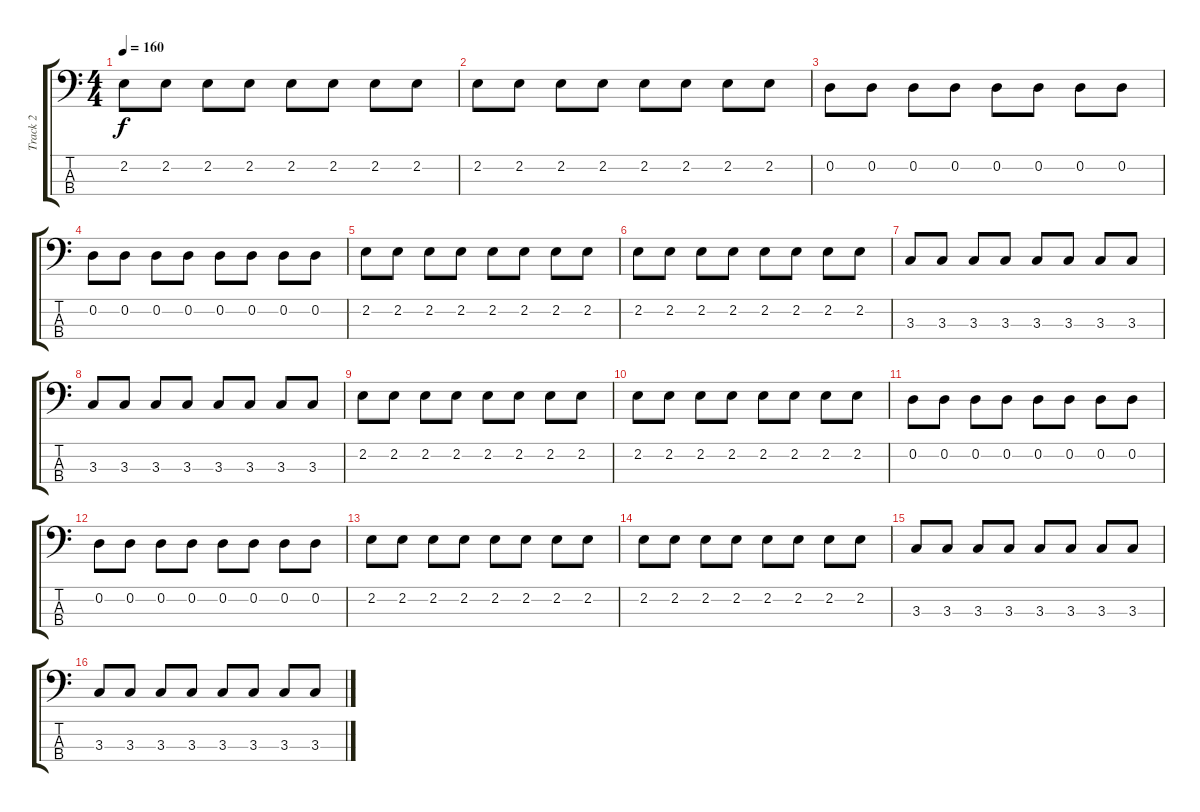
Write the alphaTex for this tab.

\track ("Track 2" "Track 2") {instrument electricbasspick}
\staff {score tabs}
\tuning (G2 D2 A1 E1) {hide}
\ts (4 4)
\tempo 160
\clef f4
\ks c
2.2.8{dy f} 2.2.8 2.2.8 2.2.8 2.2.8 2.2.8 2.2.8 2.2.8 |
2.2.8 2.2.8 2.2.8 2.2.8 2.2.8 2.2.8 2.2.8 2.2.8 |
0.2.8 0.2.8 0.2.8 0.2.8 0.2.8 0.2.8 0.2.8 0.2.8 |
0.2.8 0.2.8 0.2.8 0.2.8 0.2.8 0.2.8 0.2.8 0.2.8 |
2.2.8 2.2.8 2.2.8 2.2.8 2.2.8 2.2.8 2.2.8 2.2.8 |
2.2.8 2.2.8 2.2.8 2.2.8 2.2.8 2.2.8 2.2.8 2.2.8 |
3.3.8 3.3.8 3.3.8 3.3.8 3.3.8 3.3.8 3.3.8 3.3.8 |
3.3.8 3.3.8 3.3.8 3.3.8 3.3.8 3.3.8 3.3.8 3.3.8 |
2.2.8 2.2.8 2.2.8 2.2.8 2.2.8 2.2.8 2.2.8 2.2.8 |
2.2.8 2.2.8 2.2.8 2.2.8 2.2.8 2.2.8 2.2.8 2.2.8 |
0.2.8 0.2.8 0.2.8 0.2.8 0.2.8 0.2.8 0.2.8 0.2.8 |
0.2.8 0.2.8 0.2.8 0.2.8 0.2.8 0.2.8 0.2.8 0.2.8 |
2.2.8 2.2.8 2.2.8 2.2.8 2.2.8 2.2.8 2.2.8 2.2.8 |
2.2.8 2.2.8 2.2.8 2.2.8 2.2.8 2.2.8 2.2.8 2.2.8 |
3.3.8 3.3.8 3.3.8 3.3.8 3.3.8 3.3.8 3.3.8 3.3.8 |
3.3.8 3.3.8 3.3.8 3.3.8 3.3.8 3.3.8 3.3.8 3.3.8
